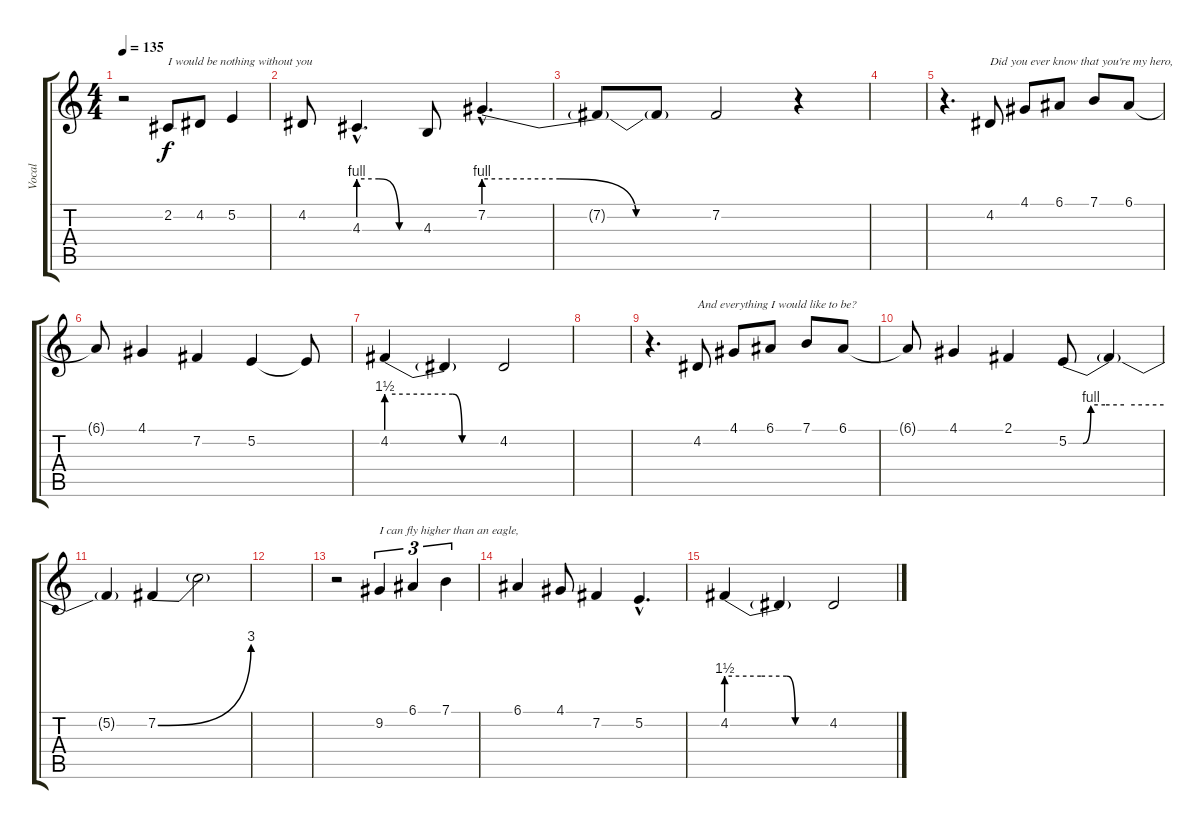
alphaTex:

\track ("Vocal" "Vocal") {instrument lead6voice}
\staff {score tabs}
\tuning (E4 B3 G3 D3 A2 E2) {hide}
\ts (4 4)
\tempo 135
\clef g2
\ks c
r.2{dy f} 2.2.8{txt "I would be nothing without you "} 4.2.8 5.2.4 |
4.2.8 4.3{be (custom 0 4 20 4 40 0 60 0) hac}.4{d} 4.3.8 7.2{be (custom 0 4 20 4 40 0 60 0) hac}.4{d} |
7.2{t}.8 7.2{t}.8 7.2.2 r.4 |
|
r.4{d} 4.2.8{txt "Did you ever know that you're my hero,"} 4.1.8 6.1.8 7.1.8 6.1.8 |
6.1{t}.8 4.1.4 7.2.4 5.2.4 5.2{t}.8 |
4.2{be (custom 0 6 20 6 35 6 40 0 60 0)}.4 4.2{t}.4 4.2.2 |
|
r.4{d} 4.2.8{txt "And everything I would like to be? "} 4.1.8 6.1.8 7.1.8 6.1.8 |
6.1{t}.8 4.1.4 2.1.4 5.2{be (custom 0 0 9 0 14 4 23 4 35 4 60 4)}.8 5.2{t}.4 |
5.2{t}.4 7.2{be (bend 0 0 60 12)}.4 7.2{t}.2 |
|
r.2 9.2.4{tu (3 2) txt "I can fly higher than an eagle, "} 6.1.4{tu (3 2)} 7.1.4{tu (3 2)} |
6.1.4 4.1.8 7.2.4 5.2{hac}.4{d} |
4.2{be (custom 0 6 20 6 35 6 40 0 60 0)}.4 4.2{t}.4 4.2.2
